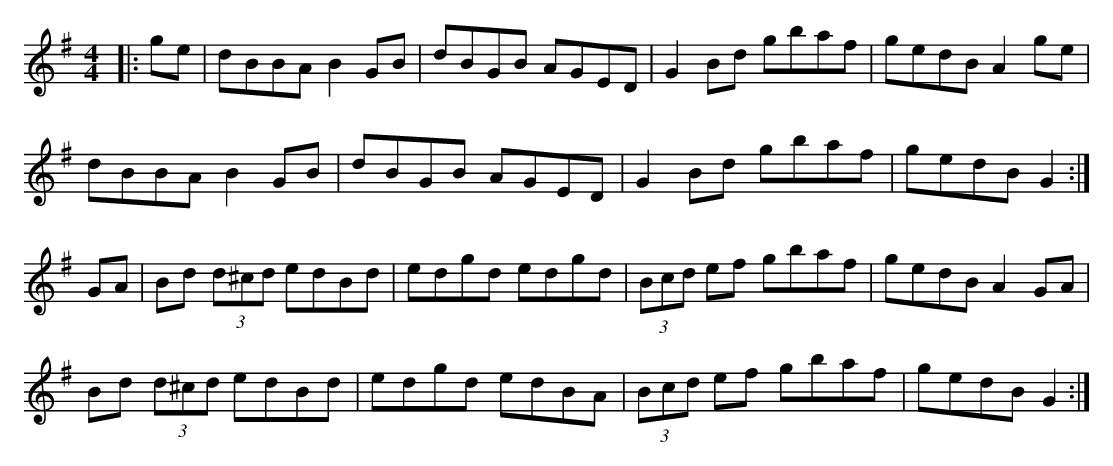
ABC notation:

X:1
M:4/4
K:G
|:ge|dBBA B2 GB|dBGB AGED|G2 Bd gbaf|gedB A2 ge|
dBBA B2 GB|dBGB AGED|G2 Bd gbaf|gedB G2:|
GA|Bd (3d^cd edBd|edgd edgd|(3Bcd ef gbaf|gedB A2 GA|
Bd (3d^cd edBd|edgd edBA|(3Bcd ef gbaf|gedB G2:|
